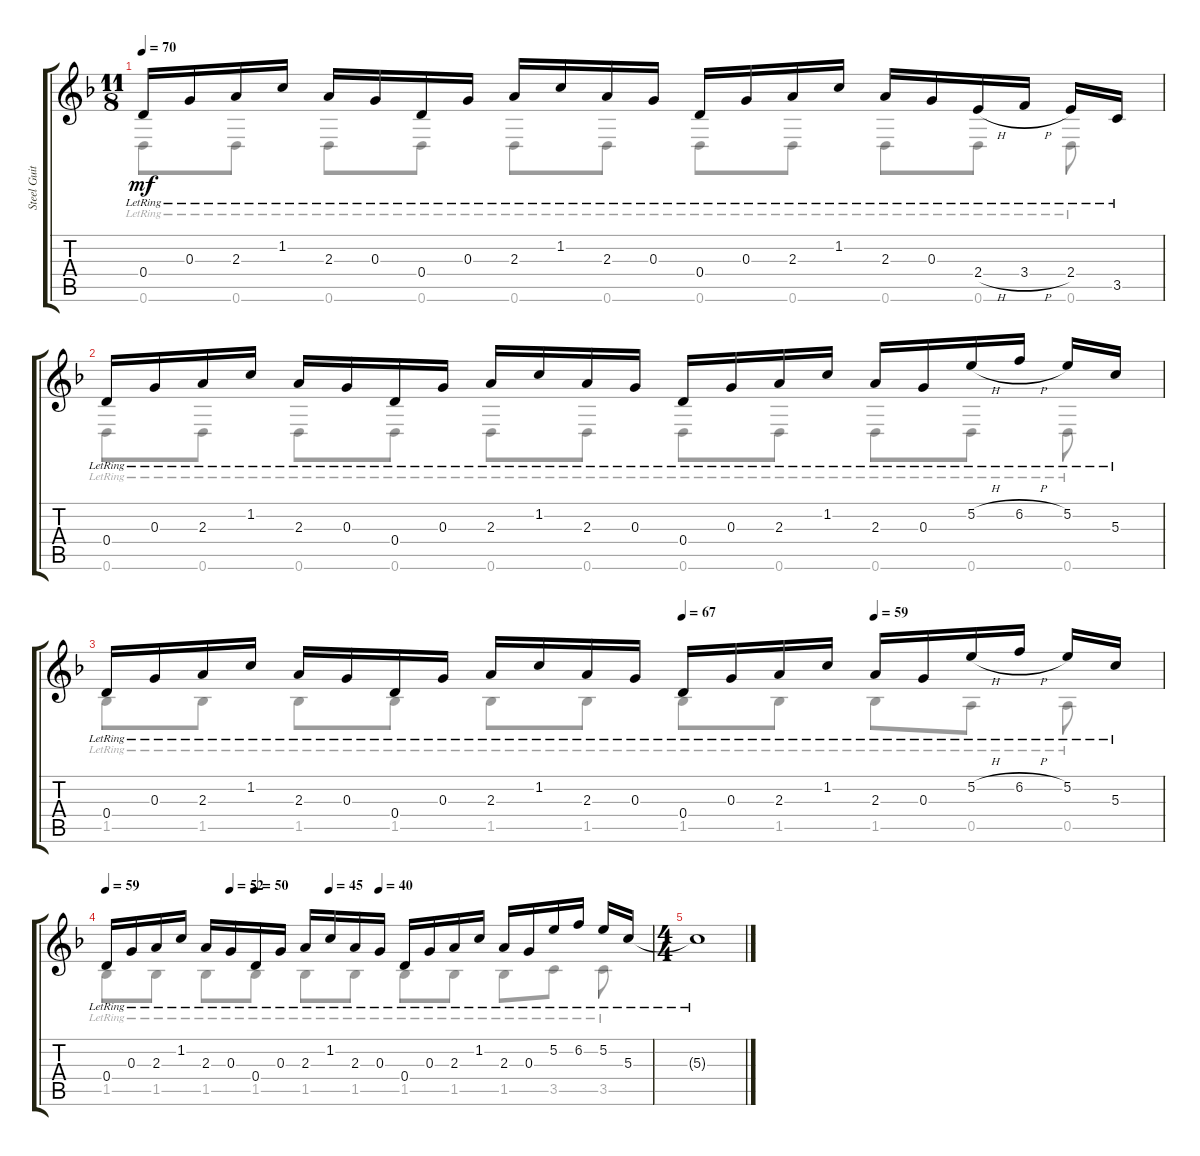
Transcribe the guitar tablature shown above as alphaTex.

\track ("Steel Guitar" "Steel Guit") {instrument acousticguitarsteel}
\staff {score tabs}
\tuning (E4 B3 G3 D3 A2 D2) {hide}
\voice
\ts (11 8)
\tempo 70
\clef g2
\ks f
0.4{lr}.16{dy mf} 0.3{lr}.16 2.3{lr}.16 1.2{lr}.16 2.3{lr}.16 0.3{lr}.16 0.4{lr}.16 0.3{lr}.16 2.3{lr}.16 1.2{lr}.16 2.3{lr}.16 0.3{lr}.16 0.4{lr}.16 0.3{lr}.16 2.3{lr}.16 1.2{lr}.16 2.3{lr}.16 0.3{lr}.16 2.4{h lr}.16 3.4{h lr}.16 2.4{lr}.16 3.5{lr}.16 |
0.4{lr}.16 0.3{lr}.16 2.3{lr}.16 1.2{lr}.16 2.3{lr}.16 0.3{lr}.16 0.4{lr}.16 0.3{lr}.16 2.3{lr}.16 1.2{lr}.16 2.3{lr}.16 0.3{lr}.16 0.4{lr}.16 0.3{lr}.16 2.3{lr}.16 1.2{lr}.16 2.3{lr}.16 0.3{lr}.16 5.2{h lr}.16 6.2{h lr}.16 5.2{lr}.16 5.3{lr}.16 |
\tempo (67 0.5454545454545454)
\tempo (59 0.7272727272727273)
0.4{lr}.16 0.3{lr}.16 2.3{lr}.16 1.2{lr}.16 2.3{lr}.16 0.3{lr}.16 0.4{lr}.16 0.3{lr}.16 2.3{lr}.16 1.2{lr}.16 2.3{lr}.16 0.3{lr}.16 0.4{lr}.16 0.3{lr}.16 2.3{lr}.16 1.2{lr}.16 2.3{lr}.16 0.3{lr}.16 5.2{h lr}.16 6.2{h lr}.16 5.2{lr}.16 5.3{lr}.16 |
\tempo 59
\tempo (52 0.22727272727272727)
\tempo (50 0.2727272727272727)
\tempo (45 0.4090909090909091)
\tempo (40 0.5)
0.4{lr}.16 0.3{lr}.16 2.3{lr}.16 1.2{lr}.16 2.3{lr}.16 0.3{lr}.16 0.4{lr}.16 0.3{lr}.16 2.3{lr}.16 1.2{lr}.16 2.3{lr}.16 0.3{lr}.16 0.4{lr}.16 0.3{lr}.16 2.3{lr}.16 1.2{lr}.16 2.3{lr}.16 0.3{lr}.16 5.2{lr}.16 6.2{lr}.16 5.2{lr}.16 5.3{lr}.16 |
\ts (4 4)
5.3{lr t}.1
\voice
\clef g2
\ottava regular
\simile none
\ks f
0.6{lr}.8{dy mf} 0.6{lr}.8 0.6{lr}.8 0.6{lr}.8 0.6{lr}.8 0.6{lr}.8 0.6{lr}.8 0.6{lr}.8 0.6{lr}.8 0.6{lr}.8 0.6{lr}.8 |
0.6{lr}.8 0.6{lr}.8 0.6{lr}.8 0.6{lr}.8 0.6{lr}.8 0.6{lr}.8 0.6{lr}.8 0.6{lr}.8 0.6{lr}.8 0.6{lr}.8 0.6{lr}.8 |
1.5{lr}.8 1.5{lr}.8 1.5{lr}.8 1.5{lr}.8 1.5{lr}.8 1.5{lr}.8 1.5{lr}.8 1.5{lr}.8 1.5{lr}.8 0.5{lr}.8 0.5{lr}.8 |
1.5{lr}.8 1.5{lr}.8 1.5{lr}.8 1.5{lr}.8 1.5{lr}.8 1.5{lr}.8 1.5{lr}.8 1.5{lr}.8 1.5{lr}.8 3.5{lr}.8 3.5{lr}.8 |
